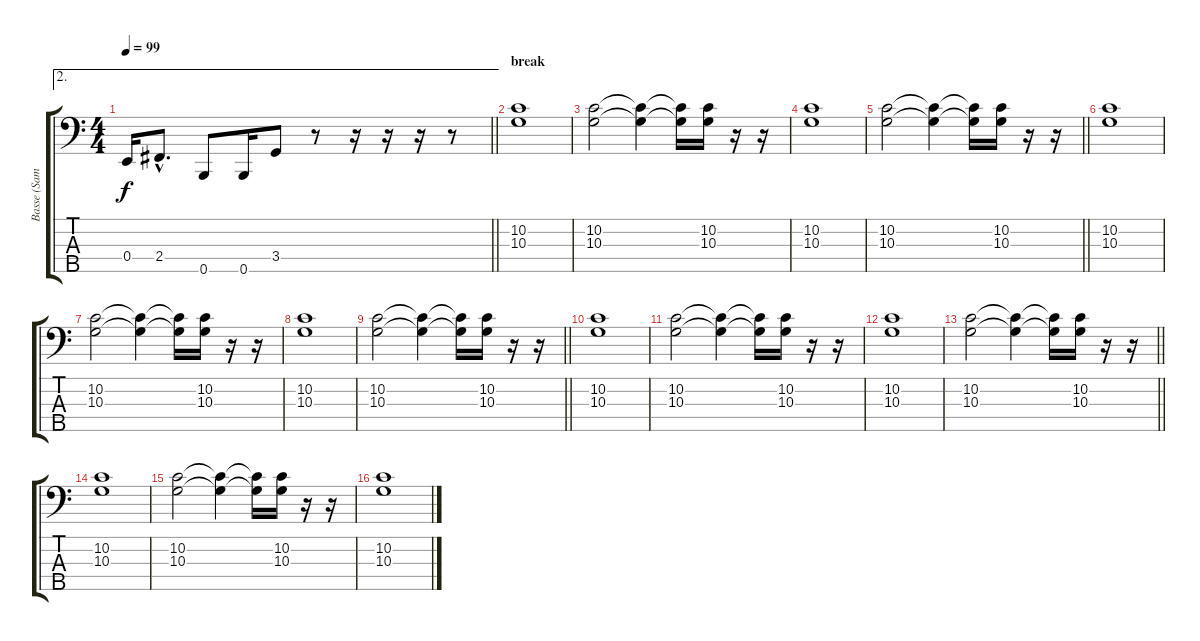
\track ("Basse (Sam)" "Basse (Sam") {instrument electricbassfinger}
\staff {score tabs}
\tuning (G2 D2 A1 E1 B0) {hide}
\ae 2
\ts (4 4)
\tempo 99
\clef f4
\barLineRight lightlight
\ks c
0.4.16{dy f} 2.4{hac}.8{d} 0.5.8 0.5.16 3.4.8 r.8 r.16 r.16 r.16 r.8 |
\section ("" "break")
(10.2 10.3).1{instrument slapbass1} |
(10.2 10.3).2 (10.2{t} 10.3{t}).4 (10.2{t} 10.3{t}).16 (10.2 10.3).16 r.16 r.16 |
(10.2 10.3).1 |
\barLineRight lightlight
(10.2 10.3).2 (10.2{t} 10.3{t}).4 (10.2{t} 10.3{t}).16 (10.2 10.3).16 r.16 r.16 |
(10.2 10.3).1{instrument slapbass1} |
(10.2 10.3).2 (10.2{t} 10.3{t}).4 (10.2{t} 10.3{t}).16 (10.2 10.3).16 r.16 r.16 |
(10.2 10.3).1 |
\barLineRight lightlight
(10.2 10.3).2 (10.2{t} 10.3{t}).4 (10.2{t} 10.3{t}).16 (10.2 10.3).16 r.16 r.16 |
(10.2 10.3).1 |
(10.2 10.3).2 (10.2{t} 10.3{t}).4 (10.2{t} 10.3{t}).16 (10.2 10.3).16 r.16 r.16 |
(10.2 10.3).1 |
\barLineRight lightlight
(10.2 10.3).2 (10.2{t} 10.3{t}).4 (10.2{t} 10.3{t}).16 (10.2 10.3).16 r.16 r.16 |
(10.2 10.3).1 |
(10.2 10.3).2 (10.2{t} 10.3{t}).4 (10.2{t} 10.3{t}).16 (10.2 10.3).16 r.16 r.16 |
(10.2 10.3).1
